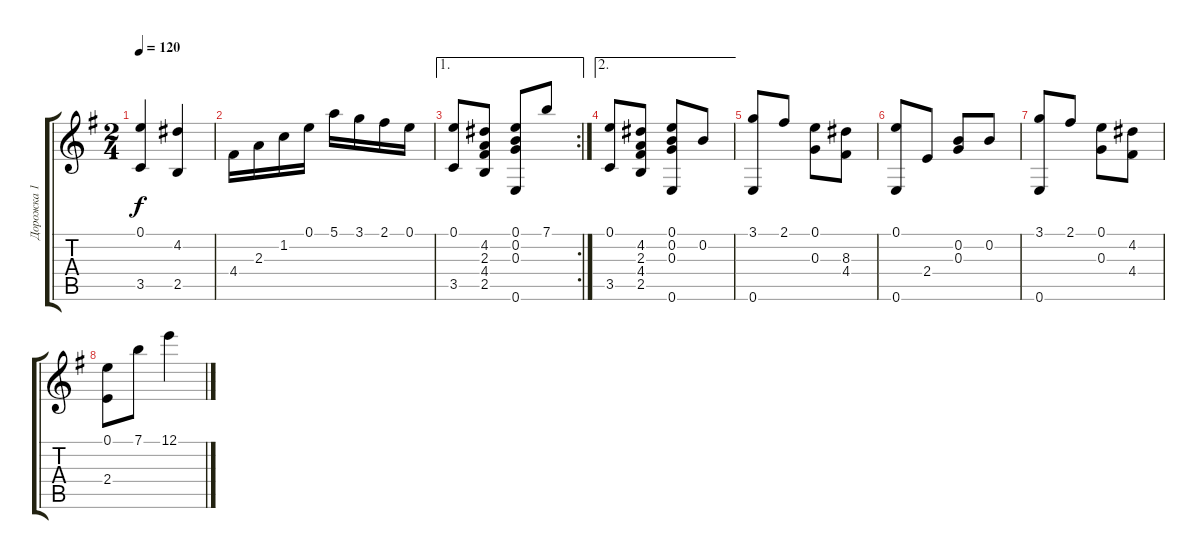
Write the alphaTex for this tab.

\track ("Дорожка 1" "Дорожка 1") {instrument overdrivenguitar}
\staff {score tabs}
\tuning (E4 B3 G3 D3 A2 E2) {hide}
\ts (2 4)
\tempo 120
\clef g2
\ks g
(0.1 3.5).4{dy f} (4.2 2.5).4 |
4.4.16 2.3.16 1.2.16 0.1.16 5.1.16 3.1.16 2.1.16 0.1.16 |
\ae 1
\rc 2
(0.1 3.5).8 (4.2 2.3 4.4 2.5).8 (0.1 0.2 0.3 0.6).8 7.1.8 |
\ae 2
(0.1 3.5).8 (4.2 2.3 4.4 2.5).8 (0.1 0.2 0.3 0.6).8 0.2.8 |
(3.1 0.6).8 2.1.8 (0.1 0.3).8 (8.3 4.4).8 |
(0.1 0.6).8 2.4.8 (0.2 0.3).8 0.2.8 |
(3.1 0.6).8 2.1.8 (0.1 0.3).8 (4.2 4.4).8 |
(0.1 2.4).8 7.1.8 12.1.4
